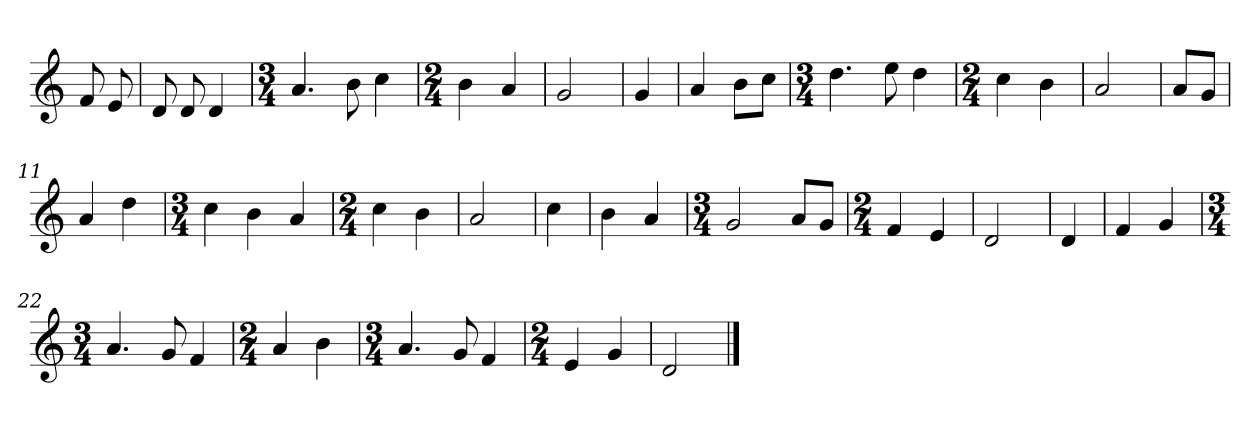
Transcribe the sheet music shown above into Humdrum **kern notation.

**kern
*part1
*staff1
*clefG2
*k[]
=
8f
8e
=1
8d
8d
4d
=2
*M3/4
4.a
8b
4cc
=3
*M2/4
4b
4a
=4
2g
=5
4g
=6
4a
8b\L
8cc\J
=7
*M3/4
4.dd
8ee
4dd
=8
*M2/4
4cc
4b
=9
2a
=10
8a/L
8g/J
=11
4a
4dd
=12
*M3/4
4cc
4b
4a
=13
*M2/4
4cc
4b
=14
2a
=15
4cc
=16
4b
4a
=17
*M3/4
2g
8a/L
8g/J
=18
*M2/4
4f
4e
=19
2d
=20
4d
=21
4f
4g
=22
*M3/4
4.a
8g
4f
=23
*M2/4
4a
4b
=24
*M3/4
4.a
8g
4f
=25
*M2/4
4e
4g
=26
2d
==
*-
